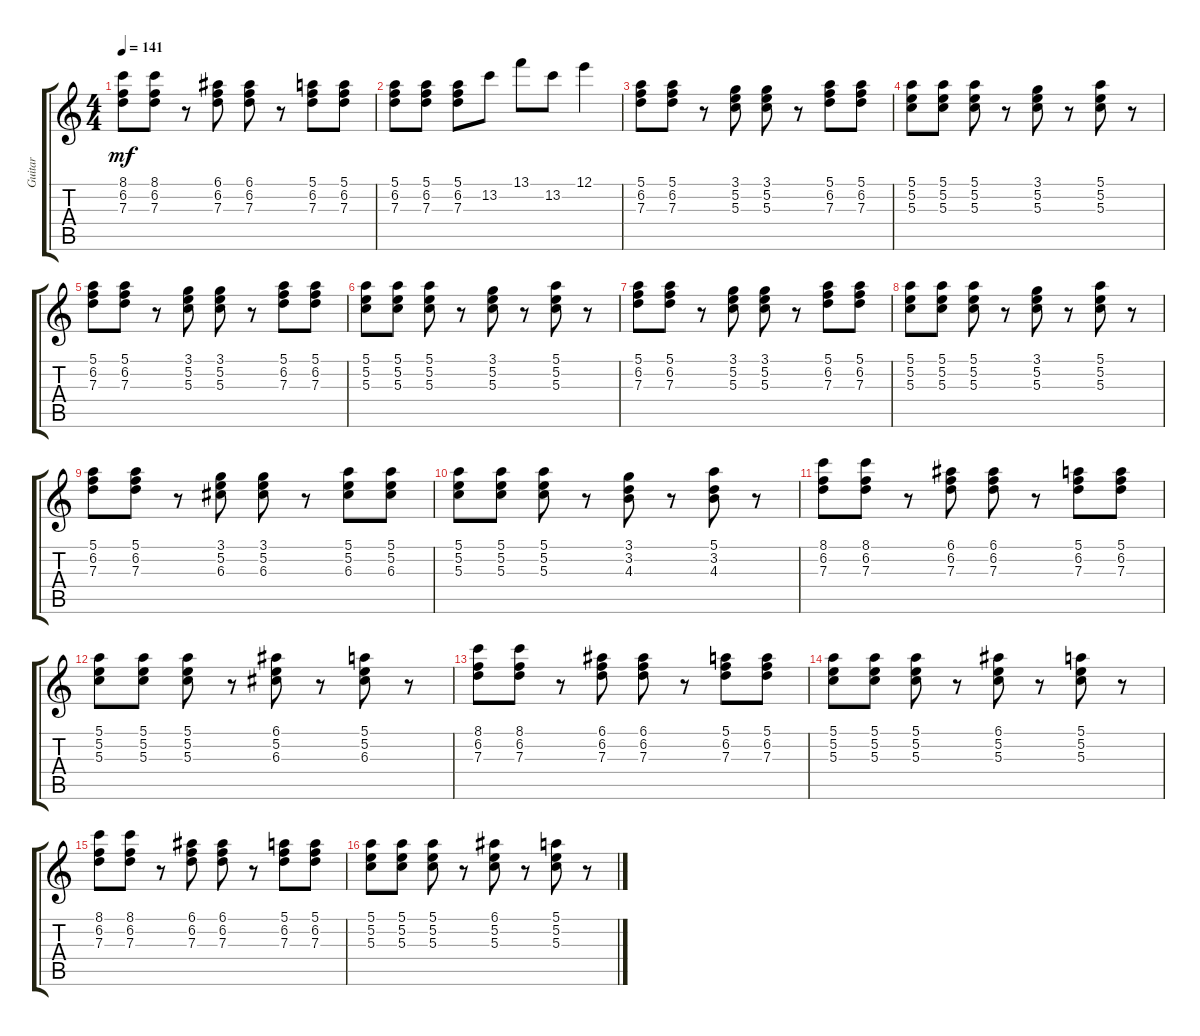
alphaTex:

\track ("Guitar" "Guitar") {instrument electricguitarclean}
\staff {score tabs}
\tuning (E4 B3 G3 D3 A2 E2) {hide}
\ts (4 4)
\tempo 141
\clef g2
\ks c
(8.1 6.2 7.3).8{dy mf} (8.1 6.2 7.3).8 r.8 (6.1 6.2 7.3).8 (6.1 6.2 7.3).8 r.8 (5.1 6.2 7.3).8 (5.1 6.2 7.3).8 |
(5.1 6.2 7.3).8 (5.1 6.2 7.3).8 (5.1 6.2 7.3).8 13.2.8 13.1.8 13.2.8 12.1.4 |
(5.1 6.2 7.3).8 (5.1 6.2 7.3).8 r.8 (3.1 5.2 5.3).8 (3.1 5.2 5.3).8 r.8 (5.1 6.2 7.3).8 (5.1 6.2 7.3).8 |
(5.1 5.2 5.3).8 (5.1 5.2 5.3).8 (5.1 5.2 5.3).8 r.8 (3.1 5.2 5.3).8 r.8 (5.1 5.2 5.3).8 r.8 |
(5.1 6.2 7.3).8 (5.1 6.2 7.3).8 r.8 (3.1 5.2 5.3).8 (3.1 5.2 5.3).8 r.8 (5.1 6.2 7.3).8 (5.1 6.2 7.3).8 |
(5.1 5.2 5.3).8 (5.1 5.2 5.3).8 (5.1 5.2 5.3).8 r.8 (3.1 5.2 5.3).8 r.8 (5.1 5.2 5.3).8 r.8 |
(5.1 6.2 7.3).8 (5.1 6.2 7.3).8 r.8 (3.1 5.2 5.3).8 (3.1 5.2 5.3).8 r.8 (5.1 6.2 7.3).8 (5.1 6.2 7.3).8 |
(5.1 5.2 5.3).8 (5.1 5.2 5.3).8 (5.1 5.2 5.3).8 r.8 (3.1 5.2 5.3).8 r.8 (5.1 5.2 5.3).8 r.8 |
(5.1 6.2 7.3).8 (5.1 6.2 7.3).8 r.8 (3.1 5.2 6.3).8 (3.1 5.2 6.3).8 r.8 (5.1 5.2 6.3).8 (5.1 5.2 6.3).8 |
(5.1 5.2 5.3).8 (5.1 5.2 5.3).8 (5.1 5.2 5.3).8 r.8 (3.1 3.2 4.3).8 r.8 (5.1 3.2 4.3).8 r.8 |
(8.1 6.2 7.3).8 (8.1 6.2 7.3).8 r.8 (6.1 6.2 7.3).8 (6.1 6.2 7.3).8 r.8 (5.1 6.2 7.3).8 (5.1 6.2 7.3).8 |
(5.1 5.2 5.3).8 (5.1 5.2 5.3).8 (5.1 5.2 5.3).8 r.8 (6.1 5.2 6.3).8 r.8 (5.1 5.2 6.3).8 r.8 |
(8.1 6.2 7.3).8 (8.1 6.2 7.3).8 r.8 (6.1 6.2 7.3).8 (6.1 6.2 7.3).8 r.8 (5.1 6.2 7.3).8 (5.1 6.2 7.3).8 |
(5.1 5.2 5.3).8 (5.1 5.2 5.3).8 (5.1 5.2 5.3).8 r.8 (6.1 5.2 5.3).8 r.8 (5.1 5.2 5.3).8 r.8 |
(8.1 6.2 7.3).8 (8.1 6.2 7.3).8 r.8 (6.1 6.2 7.3).8 (6.1 6.2 7.3).8 r.8 (5.1 6.2 7.3).8 (5.1 6.2 7.3).8 |
(5.1 5.2 5.3).8 (5.1 5.2 5.3).8 (5.1 5.2 5.3).8 r.8 (6.1 5.2 5.3).8 r.8 (5.1 5.2 5.3).8 r.8
